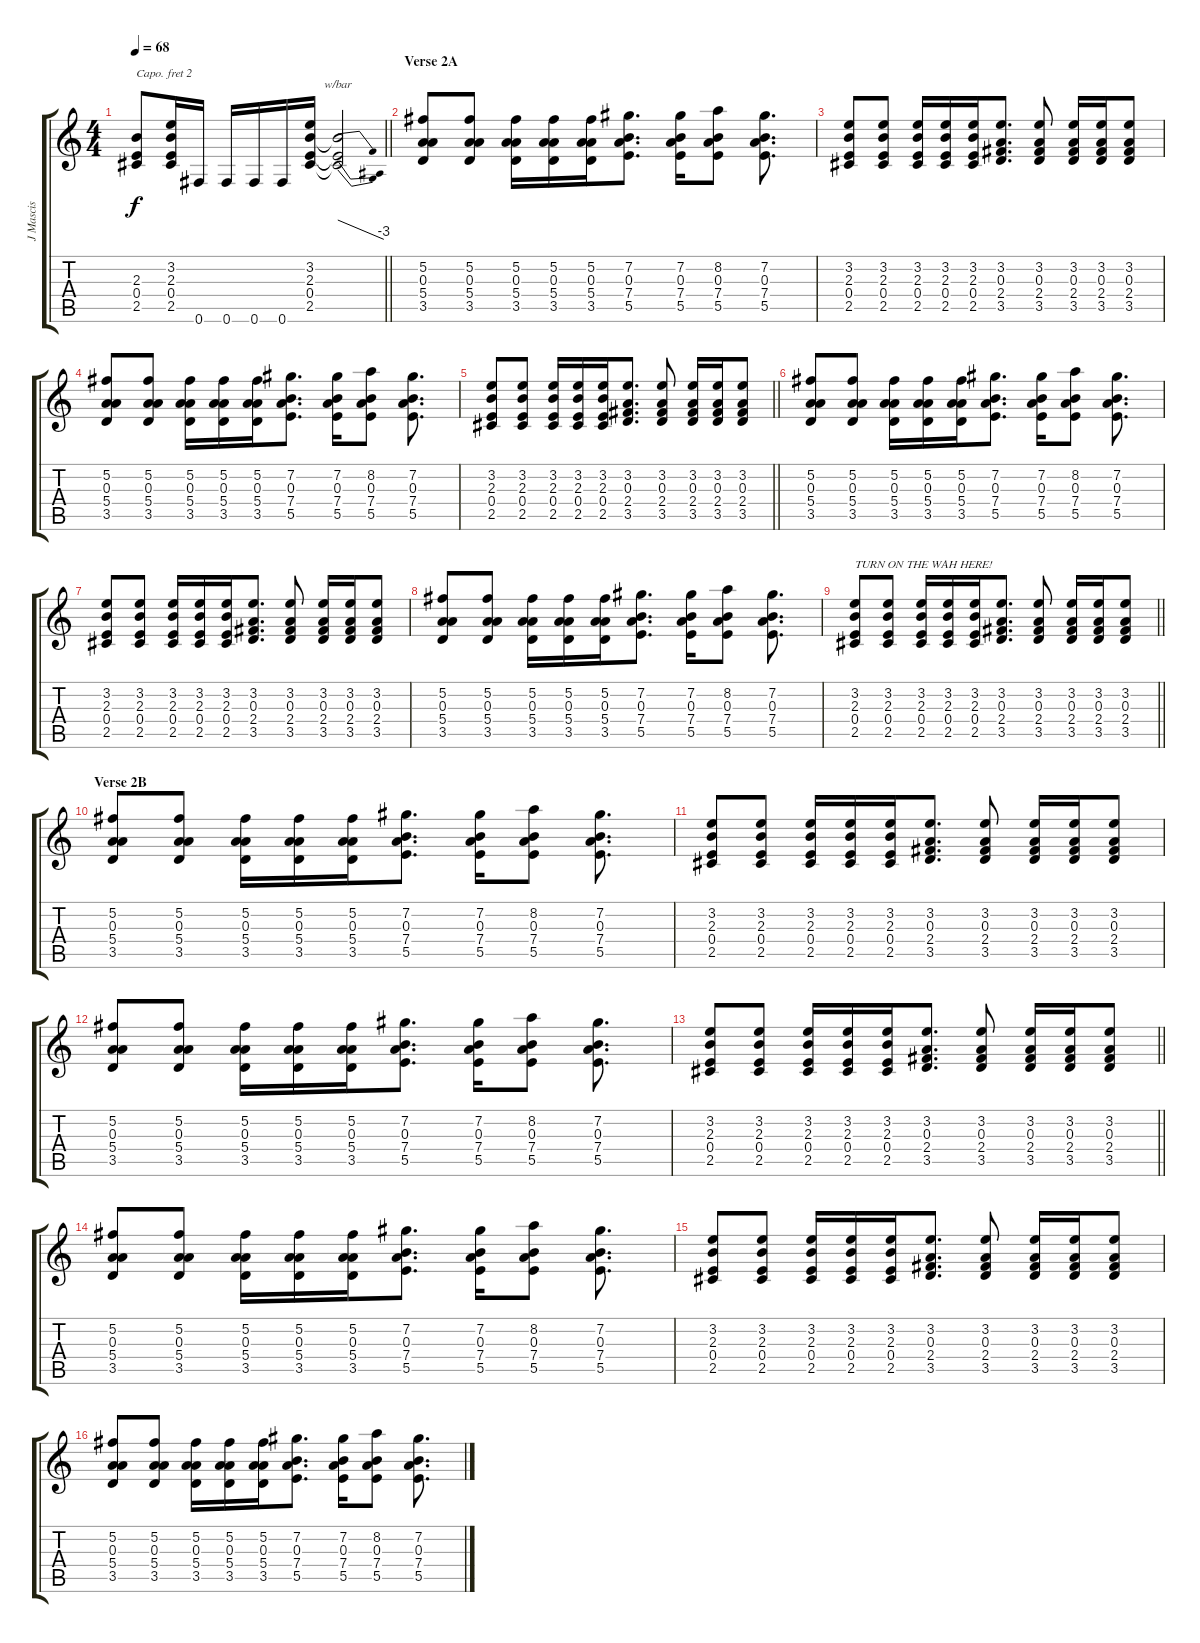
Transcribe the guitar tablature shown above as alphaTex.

\track ("J Mascis" "J Mascis") {instrument overdrivenguitar}
\staff {score tabs}
\capo 2
\tuning (E4 B3 G3 D3 A2 E2) {hide}
\ts (4 4)
\tempo 68
\clef g2
\barLineRight lightlight
\ks c
(2.3{t} 0.4{t} 2.5{t}).8{dy f} (3.2 2.3 0.4 2.5).16 0.6.16 0.6.16 0.6.16 0.6.16 (3.2 2.3 0.4 2.5).16 (2.3{t} 0.4{t} 2.5{t}).2{tbe (dive default 0 0 60 -12)} |
\section ("" "Verse 2A")
(5.2 0.3 5.4 3.5).8 (5.2 0.3 5.4 3.5).8 (5.2 0.3 5.4 3.5).16 (5.2 0.3 5.4 3.5).16 (5.2 0.3 5.4 3.5).16 (7.2 0.3 7.4 5.5).8{d} (7.2 0.3 7.4 5.5).16 (8.2 0.3 7.4 5.5).8 (7.2 0.3 7.4 5.5).8{d} |
(3.2 2.3 0.4 2.5).8 (3.2 2.3 0.4 2.5).8 (3.2 2.3 0.4 2.5).16 (3.2 2.3 0.4 2.5).16 (3.2 2.3 0.4 2.5).16 (3.2 0.3 2.4 3.5).8{d} (3.2 0.3 2.4 3.5).8 (3.2 0.3 2.4 3.5).16 (3.2 0.3 2.4 3.5).16 (3.2 0.3 2.4 3.5).8 |
(5.2 0.3 5.4 3.5).8 (5.2 0.3 5.4 3.5).8 (5.2 0.3 5.4 3.5).16 (5.2 0.3 5.4 3.5).16 (5.2 0.3 5.4 3.5).16 (7.2 0.3 7.4 5.5).8{d} (7.2 0.3 7.4 5.5).16 (8.2 0.3 7.4 5.5).8 (7.2 0.3 7.4 5.5).8{d} |
\barLineRight lightlight
(3.2 2.3 0.4 2.5).8 (3.2 2.3 0.4 2.5).8 (3.2 2.3 0.4 2.5).16 (3.2 2.3 0.4 2.5).16 (3.2 2.3 0.4 2.5).16 (3.2 0.3 2.4 3.5).8{d} (3.2 0.3 2.4 3.5).8 (3.2 0.3 2.4 3.5).16 (3.2 0.3 2.4 3.5).16 (3.2 0.3 2.4 3.5).8 |
(5.2 0.3 5.4 3.5).8 (5.2 0.3 5.4 3.5).8 (5.2 0.3 5.4 3.5).16 (5.2 0.3 5.4 3.5).16 (5.2 0.3 5.4 3.5).16 (7.2 0.3 7.4 5.5).8{d} (7.2 0.3 7.4 5.5).16 (8.2 0.3 7.4 5.5).8 (7.2 0.3 7.4 5.5).8{d} |
(3.2 2.3 0.4 2.5).8 (3.2 2.3 0.4 2.5).8 (3.2 2.3 0.4 2.5).16 (3.2 2.3 0.4 2.5).16 (3.2 2.3 0.4 2.5).16 (3.2 0.3 2.4 3.5).8{d} (3.2 0.3 2.4 3.5).8 (3.2 0.3 2.4 3.5).16 (3.2 0.3 2.4 3.5).16 (3.2 0.3 2.4 3.5).8 |
(5.2 0.3 5.4 3.5).8 (5.2 0.3 5.4 3.5).8 (5.2 0.3 5.4 3.5).16 (5.2 0.3 5.4 3.5).16 (5.2 0.3 5.4 3.5).16 (7.2 0.3 7.4 5.5).8{d} (7.2 0.3 7.4 5.5).16 (8.2 0.3 7.4 5.5).8 (7.2 0.3 7.4 5.5).8{d} |
\barLineRight lightlight
(3.2 2.3 0.4 2.5).8{txt "TURN ON THE WAH HERE!"} (3.2 2.3 0.4 2.5).8 (3.2 2.3 0.4 2.5).16 (3.2 2.3 0.4 2.5).16 (3.2 2.3 0.4 2.5).16 (3.2 0.3 2.4 3.5).8{d} (3.2 0.3 2.4 3.5).8 (3.2 0.3 2.4 3.5).16 (3.2 0.3 2.4 3.5).16 (3.2 0.3 2.4 3.5).8 |
\section ("" "Verse 2B")
(5.2 0.3 5.4 3.5).8 (5.2 0.3 5.4 3.5).8 (5.2 0.3 5.4 3.5).16 (5.2 0.3 5.4 3.5).16 (5.2 0.3 5.4 3.5).16 (7.2 0.3 7.4 5.5).8{d} (7.2 0.3 7.4 5.5).16 (8.2 0.3 7.4 5.5).8 (7.2 0.3 7.4 5.5).8{d} |
(3.2 2.3 0.4 2.5).8 (3.2 2.3 0.4 2.5).8 (3.2 2.3 0.4 2.5).16 (3.2 2.3 0.4 2.5).16 (3.2 2.3 0.4 2.5).16 (3.2 0.3 2.4 3.5).8{d} (3.2 0.3 2.4 3.5).8 (3.2 0.3 2.4 3.5).16 (3.2 0.3 2.4 3.5).16 (3.2 0.3 2.4 3.5).8 |
(5.2 0.3 5.4 3.5).8 (5.2 0.3 5.4 3.5).8 (5.2 0.3 5.4 3.5).16 (5.2 0.3 5.4 3.5).16 (5.2 0.3 5.4 3.5).16 (7.2 0.3 7.4 5.5).8{d} (7.2 0.3 7.4 5.5).16 (8.2 0.3 7.4 5.5).8 (7.2 0.3 7.4 5.5).8{d} |
\barLineRight lightlight
(3.2 2.3 0.4 2.5).8 (3.2 2.3 0.4 2.5).8 (3.2 2.3 0.4 2.5).16 (3.2 2.3 0.4 2.5).16 (3.2 2.3 0.4 2.5).16 (3.2 0.3 2.4 3.5).8{d} (3.2 0.3 2.4 3.5).8 (3.2 0.3 2.4 3.5).16 (3.2 0.3 2.4 3.5).16 (3.2 0.3 2.4 3.5).8 |
(5.2 0.3 5.4 3.5).8 (5.2 0.3 5.4 3.5).8 (5.2 0.3 5.4 3.5).16 (5.2 0.3 5.4 3.5).16 (5.2 0.3 5.4 3.5).16 (7.2 0.3 7.4 5.5).8{d} (7.2 0.3 7.4 5.5).16 (8.2 0.3 7.4 5.5).8 (7.2 0.3 7.4 5.5).8{d} |
(3.2 2.3 0.4 2.5).8 (3.2 2.3 0.4 2.5).8 (3.2 2.3 0.4 2.5).16 (3.2 2.3 0.4 2.5).16 (3.2 2.3 0.4 2.5).16 (3.2 0.3 2.4 3.5).8{d} (3.2 0.3 2.4 3.5).8 (3.2 0.3 2.4 3.5).16 (3.2 0.3 2.4 3.5).16 (3.2 0.3 2.4 3.5).8 |
(5.2 0.3 5.4 3.5).8 (5.2 0.3 5.4 3.5).8 (5.2 0.3 5.4 3.5).16 (5.2 0.3 5.4 3.5).16 (5.2 0.3 5.4 3.5).16 (7.2 0.3 7.4 5.5).8{d} (7.2 0.3 7.4 5.5).16 (8.2 0.3 7.4 5.5).8 (7.2 0.3 7.4 5.5).8{d}
